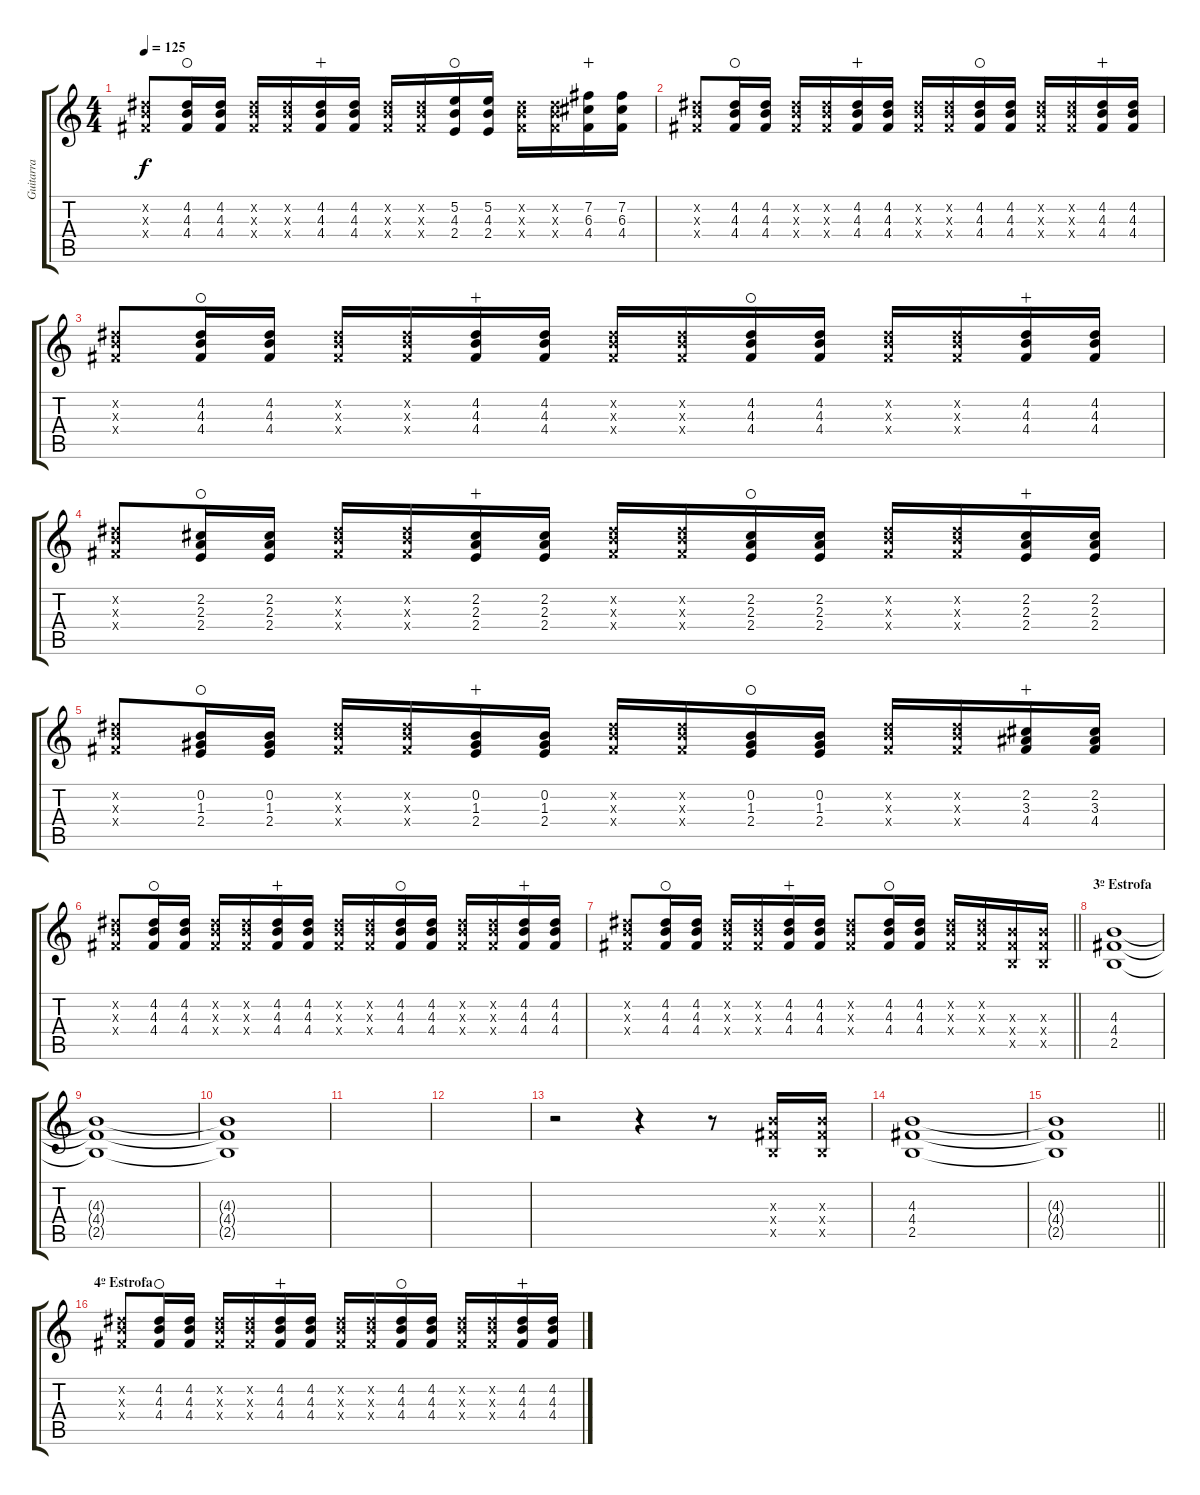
\track ("Guitarra" "Guitarra") {instrument overdrivenguitar}
\staff {score tabs}
\tuning (E4 B3 G3 D3 A2 E2) {hide}
\ts (4 4)
\tempo 125
\clef g2
\ks c
(4.2{x} 4.3{x} 4.4{x}).8{dy f} (4.2 4.3 4.4).16{waho} (4.2 4.3 4.4).16 (4.2{x} 4.3{x} 4.4{x}).16 (4.2{x} 4.3{x} 4.4{x}).16 (4.2 4.3 4.4).16{wahc} (4.2 4.3 4.4).16 (4.2{x} 4.3{x} 4.4{x}).16 (4.2{x} 4.3{x} 4.4{x}).16 (5.2 4.3 2.4).16{waho} (5.2 4.3 2.4).16 (4.2{x} 4.3{x} 4.4{x}).16 (4.2{x} 4.3{x} 4.4{x}).16 (7.2 6.3 4.4).16{wahc} (7.2 6.3 4.4).16 |
(4.2{x} 4.3{x} 4.4{x}).8 (4.2 4.3 4.4).16{waho} (4.2 4.3 4.4).16 (4.2{x} 4.3{x} 4.4{x}).16 (4.2{x} 4.3{x} 4.4{x}).16 (4.2 4.3 4.4).16{wahc} (4.2 4.3 4.4).16 (4.2{x} 4.3{x} 4.4{x}).16 (4.2{x} 4.3{x} 4.4{x}).16 (4.2 4.3 4.4).16{waho} (4.2 4.3 4.4).16 (4.2{x} 4.3{x} 4.4{x}).16 (4.2{x} 4.3{x} 4.4{x}).16 (4.2 4.3 4.4).16{wahc} (4.2 4.3 4.4).16 |
(4.2{x} 4.3{x} 4.4{x}).8 (4.2 4.3 4.4).16{waho} (4.2 4.3 4.4).16 (4.2{x} 4.3{x} 4.4{x}).16 (4.2{x} 4.3{x} 4.4{x}).16 (4.2 4.3 4.4).16{wahc} (4.2 4.3 4.4).16 (4.2{x} 4.3{x} 4.4{x}).16 (4.2{x} 4.3{x} 4.4{x}).16 (4.2 4.3 4.4).16{waho} (4.2 4.3 4.4).16 (4.2{x} 4.3{x} 4.4{x}).16 (4.2{x} 4.3{x} 4.4{x}).16 (4.2 4.3 4.4).16{wahc} (4.2 4.3 4.4).16 |
(4.2{x} 4.3{x} 4.4{x}).8 (2.2 2.3 2.4).16{waho} (2.2 2.3 2.4).16 (4.2{x} 4.3{x} 4.4{x}).16 (4.2{x} 4.3{x} 4.4{x}).16 (2.2 2.3 2.4).16{wahc} (2.2 2.3 2.4).16 (4.2{x} 4.3{x} 4.4{x}).16 (4.2{x} 4.3{x} 4.4{x}).16 (2.2 2.3 2.4).16{waho} (2.2 2.3 2.4).16 (4.2{x} 4.3{x} 4.4{x}).16 (4.2{x} 4.3{x} 4.4{x}).16 (2.2 2.3 2.4).16{wahc} (2.2 2.3 2.4).16 |
(4.2{x} 4.3{x} 4.4{x}).8 (0.2 1.3 2.4).16{waho} (0.2 1.3 2.4).16 (4.2{x} 4.3{x} 4.4{x}).16 (4.2{x} 4.3{x} 4.4{x}).16 (0.2 1.3 2.4).16{wahc} (0.2 1.3 2.4).16 (4.2{x} 4.3{x} 4.4{x}).16 (4.2{x} 4.3{x} 4.4{x}).16 (0.2 1.3 2.4).16{waho} (0.2 1.3 2.4).16 (4.2{x} 4.3{x} 4.4{x}).16 (4.2{x} 4.3{x} 4.4{x}).16 (2.2 3.3 4.4).16{wahc} (2.2 3.3 4.4).16 |
(4.2{x} 4.3{x} 4.4{x}).8 (4.2 4.3 4.4).16{waho} (4.2 4.3 4.4).16 (4.2{x} 4.3{x} 4.4{x}).16 (4.2{x} 4.3{x} 4.4{x}).16 (4.2 4.3 4.4).16{wahc} (4.2 4.3 4.4).16 (4.2{x} 4.3{x} 4.4{x}).16 (4.2{x} 4.3{x} 4.4{x}).16 (4.2 4.3 4.4).16{waho} (4.2 4.3 4.4).16 (4.2{x} 4.3{x} 4.4{x}).16 (4.2{x} 4.3{x} 4.4{x}).16 (4.2 4.3 4.4).16{wahc} (4.2 4.3 4.4).16 |
\barLineRight lightlight
(4.2{x} 4.3{x} 4.4{x}).8 (4.2 4.3 4.4).16{waho} (4.2 4.3 4.4).16 (4.2{x} 4.3{x} 4.4{x}).16 (4.2{x} 4.3{x} 4.4{x}).16 (4.2 4.3 4.4).16{wahc} (4.2 4.3 4.4).16 (4.2{x} 4.3{x} 4.4{x}).8 (4.2 4.3 4.4).16{waho} (4.2 4.3 4.4).16 (4.2{x} 4.3{x} 4.4{x}).16 (4.2{x} 4.3{x} 4.4{x}).16 (4.3{x} 4.4{x} 2.5{x}).16 (4.3{x} 4.4{x} 2.5{x}).16 |
\section ("" "3º Estrofa")
(4.3 4.4 2.5).1 |
(4.3{t} 4.4{t} 2.5{t}).1 |
(4.3{t} 4.4{t} 2.5{t}).1 |
|
|
r.2 r.4 r.8 (4.3{x} 4.4{x} 2.5{x}).16 (4.3{x} 4.4{x} 2.5{x}).16 |
(4.3 4.4 2.5).1 |
\barLineRight lightlight
(4.3{t} 4.4{t} 2.5{t}).1 |
\section ("" "4º Estrofa")
(4.2{x} 4.3{x} 4.4{x}).8 (4.2 4.3 4.4).16{waho} (4.2 4.3 4.4).16 (4.2{x} 4.3{x} 4.4{x}).16 (4.2{x} 4.3{x} 4.4{x}).16 (4.2 4.3 4.4).16{wahc} (4.2 4.3 4.4).16 (4.2{x} 4.3{x} 4.4{x}).16 (4.2{x} 4.3{x} 4.4{x}).16 (4.2 4.3 4.4).16{waho} (4.2 4.3 4.4).16 (4.2{x} 4.3{x} 4.4{x}).16 (4.2{x} 4.3{x} 4.4{x}).16 (4.2 4.3 4.4).16{wahc} (4.2 4.3 4.4).16
